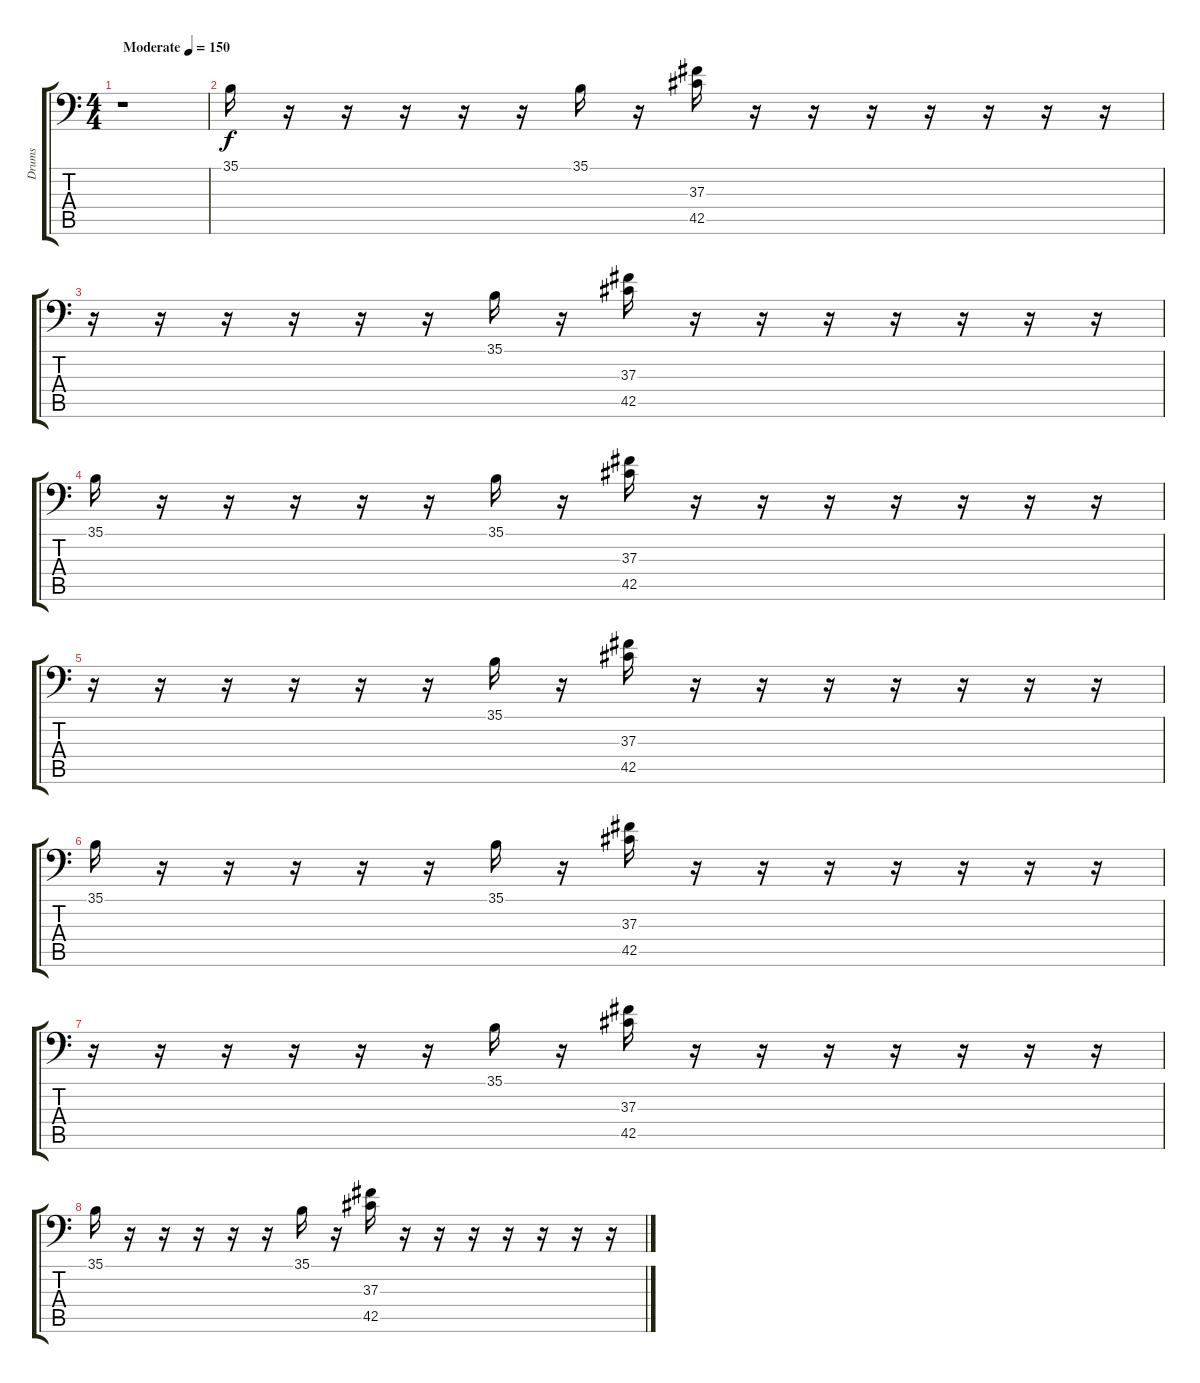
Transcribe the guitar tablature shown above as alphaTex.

\track ("Drums" "Drums") {instrument acousticgrandpiano}
\staff {score tabs}
\tuning (C-1 C-1 C-1 C-1 C-1 C-1) {hide}
\ts (4 4)
\tempo (150 "Moderate")
\clef f4
\ks c
r.1{dy f instrument acousticgrandpiano} |
35.1.16 r.16 r.16 r.16 r.16 r.16 35.1.16 r.16 (37.3 42.5).16 r.16 r.16 r.16 r.16 r.16 r.16 r.16 |
r.16 r.16 r.16 r.16 r.16 r.16 35.1.16 r.16 (37.3 42.5).16 r.16 r.16 r.16 r.16 r.16 r.16 r.16 |
35.1.16 r.16 r.16 r.16 r.16 r.16 35.1.16 r.16 (37.3 42.5).16 r.16 r.16 r.16 r.16 r.16 r.16 r.16 |
r.16 r.16 r.16 r.16 r.16 r.16 35.1.16 r.16 (37.3 42.5).16 r.16 r.16 r.16 r.16 r.16 r.16 r.16 |
35.1.16 r.16 r.16 r.16 r.16 r.16 35.1.16 r.16 (37.3 42.5).16 r.16 r.16 r.16 r.16 r.16 r.16 r.16 |
r.16 r.16 r.16 r.16 r.16 r.16 35.1.16 r.16 (37.3 42.5).16 r.16 r.16 r.16 r.16 r.16 r.16 r.16 |
35.1.16 r.16 r.16 r.16 r.16 r.16 35.1.16 r.16 (37.3 42.5).16 r.16 r.16 r.16 r.16 r.16 r.16 r.16
